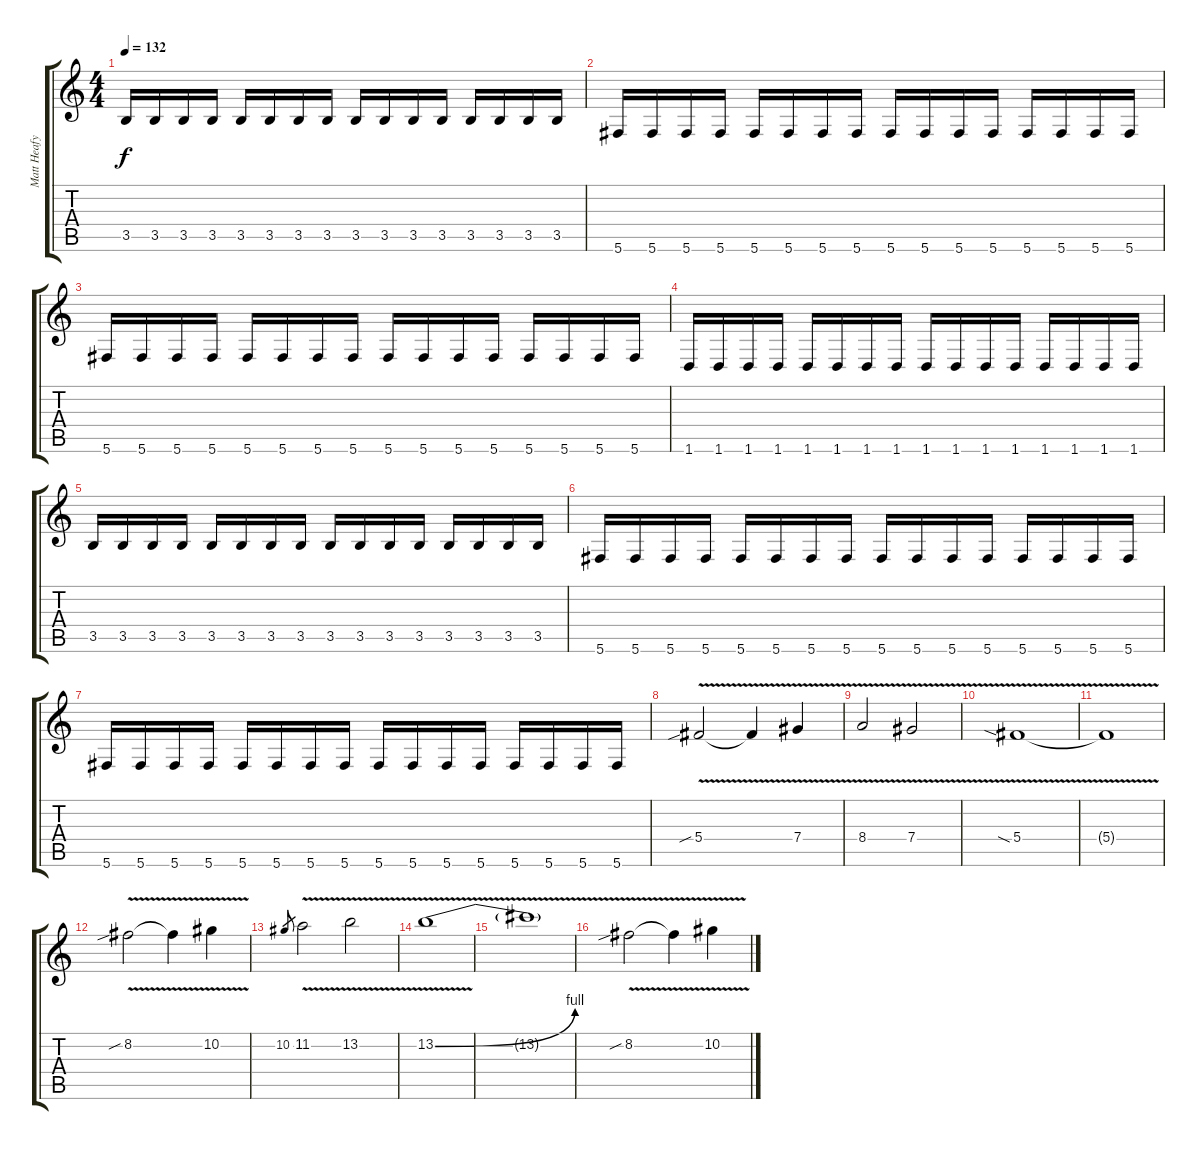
\track ("Matt Heafy" "Matt Heafy") {instrument electricguitarjazz}
\staff {score tabs}
\tuning (Eb4 Bb3 Gb3 Db3 Ab2 Db2) {hide}
\ts (4 4)
\tempo 132
\clef g2
\ks c
3.5.16{dy f} 3.5.16 3.5.16 3.5.16 3.5.16 3.5.16 3.5.16 3.5.16 3.5.16 3.5.16 3.5.16 3.5.16 3.5.16 3.5.16 3.5.16 3.5.16 |
5.6.16 5.6.16 5.6.16 5.6.16 5.6.16 5.6.16 5.6.16 5.6.16 5.6.16 5.6.16 5.6.16 5.6.16 5.6.16 5.6.16 5.6.16 5.6.16 |
5.6.16 5.6.16 5.6.16 5.6.16 5.6.16 5.6.16 5.6.16 5.6.16 5.6.16 5.6.16 5.6.16 5.6.16 5.6.16 5.6.16 5.6.16 5.6.16 |
1.6.16 1.6.16 1.6.16 1.6.16 1.6.16 1.6.16 1.6.16 1.6.16 1.6.16 1.6.16 1.6.16 1.6.16 1.6.16 1.6.16 1.6.16 1.6.16 |
3.5.16 3.5.16 3.5.16 3.5.16 3.5.16 3.5.16 3.5.16 3.5.16 3.5.16 3.5.16 3.5.16 3.5.16 3.5.16 3.5.16 3.5.16 3.5.16 |
5.6.16 5.6.16 5.6.16 5.6.16 5.6.16 5.6.16 5.6.16 5.6.16 5.6.16 5.6.16 5.6.16 5.6.16 5.6.16 5.6.16 5.6.16 5.6.16 |
5.6.16 5.6.16 5.6.16 5.6.16 5.6.16 5.6.16 5.6.16 5.6.16 5.6.16 5.6.16 5.6.16 5.6.16 5.6.16 5.6.16 5.6.16 5.6.16 |
5.4{v sib}.2 5.4{t}.4 7.4{v}.4 |
8.4{v}.2 7.4{v}.2 |
5.4{v sia}.1 |
5.4{t}.1 |
8.2{v sib}.2 8.2{t}.4 10.2{v}.4 |
10.2.8{gr} 11.2{v}.2 13.2{v}.2 |
13.2{be (bend 0 0 60 4) v}.1 |
13.2{t}.1 |
8.2{v sib}.2 8.2{t}.4 10.2{v}.4
